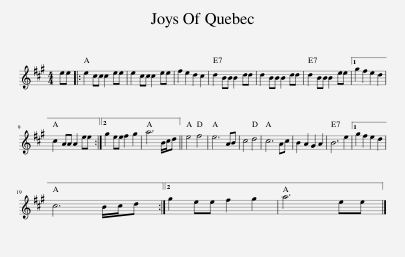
X:1
L:1/8
M:4/4
I:linebreak $
K:A
V:1 treble
V:1
 ee |: e2 cc c2 ee | e2 cc c2 ee | f2 e2 d2 c2 | d2 BB B2 dd | %5
 d2 BB B2 dd | d2 BB B2 ee |1 g2 f2 e2 d2 |$ c2 AA A2 ee :|2 g2 ee f2 g2 | %10
 a6 B/c/d || e4 f4 | e6 AB | c4 d4 | c6 Ac | %15
 B2 A2 G2 A2 | B6 e2 |1 g2 f2 e2 d2 |$ c6 B/c/d :|2 g2 ee f2 g2 | %20
 a6 ee |] %21
